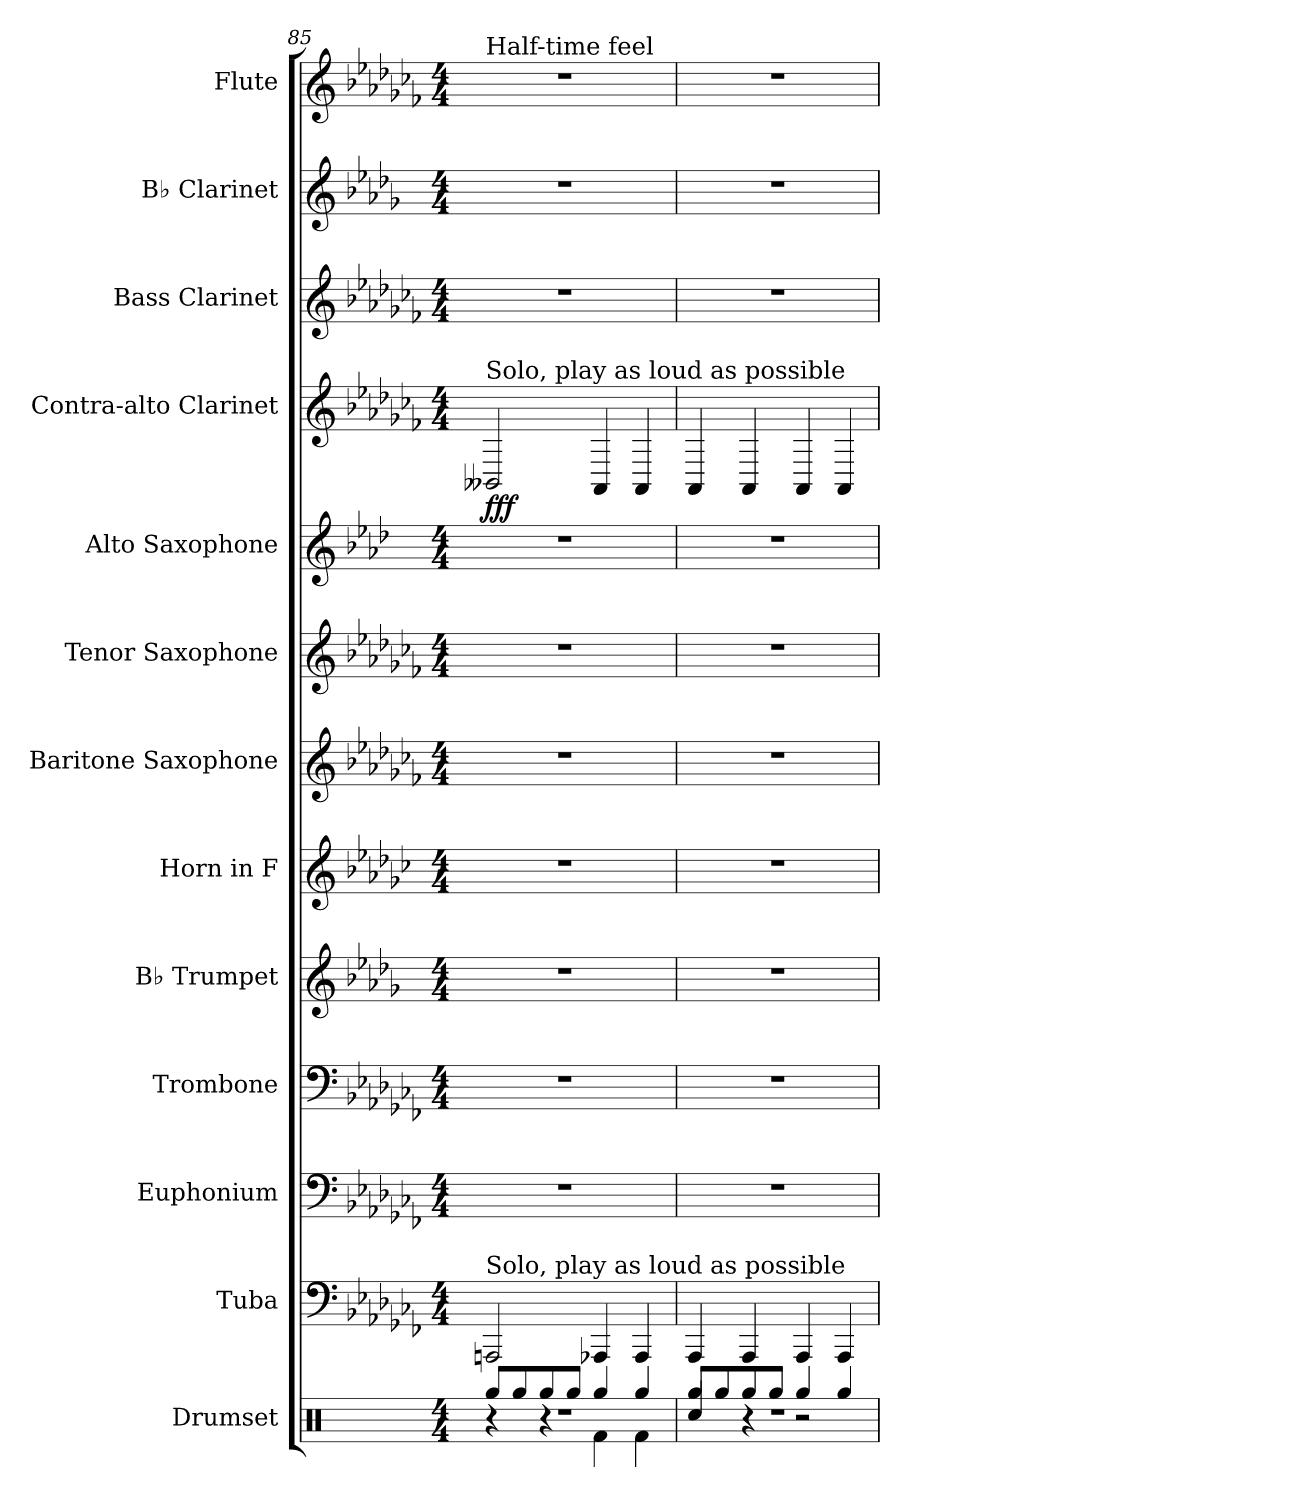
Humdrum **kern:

**kern	**kern	**kern	**kern	**kern	**kern	**kern	**kern	**kern	**kern	**dynam	**kern	**kern	**kern
*part13	*part12	*part11	*part10	*part9	*part8	*part7	*part6	*part5	*part4	*part4	*part3	*part2	*part1
*staff13	*staff12	*staff11	*staff10	*staff9	*staff8	*staff7	*staff6	*staff5	*staff4	*staff4	*staff3	*staff2	*staff1
*I"Drumset	*I"Tuba	*I"Euphonium	*I"Trombone	*I"B♭ Trumpet	*I"Horn in F	*I"Baritone Saxophone	*I"Tenor Saxophone	*I"Alto Saxophone	*I"Contra-alto Clarinet	*	*I"Bass Clarinet	*I"B♭ Clarinet	*I"Flute
*I'Drs.	*I'Tba.	*I'Euph.	*I'Tbn.	*I'B♭ Tpt.	*	*I'Bar. Sax.	*I'T. Sax.	*I'A. Sax.	*I'C-a. Cl.	*	*I'B. Cl.	*I'B♭ Cl.	*I'Fl.
*clefX	*clefF4	*clefF4	*clefF4	*clefG2	*clefG2	*clefG2	*clefG2	*clefG2	*clefG2	*	*clefG2	*clefG2	*clefG2
*	*	*	*	*ITrd1c2	*ITrd4c7	*ITrd12c21	*ITrd8c14	*ITrd5c9	*ITrd12c21	*	*ITrd8c14	*ITrd1c2	*
*k[]	*k[b-e-a-d-g-c-f-]	*k[b-e-a-d-g-c-f-]	*k[b-e-a-d-g-c-f-]	*k[b-e-a-d-g-c-f-]	*k[b-e-a-d-g-c-f-]	*k[b-e-a-d-g-c-f-]	*k[b-e-a-d-g-c-f-]	*k[b-e-a-d-g-c-f-]	*k[b-e-a-d-g-c-f-]	*	*k[b-e-a-d-g-c-f-]	*k[b-e-a-d-g-c-f-]	*k[b-e-a-d-g-c-f-]
*M4/4	*M4/4	*M4/4	*M4/4	*M4/4	*M4/4	*M4/4	*M4/4	*M4/4	*M4/4	*	*M4/4	*M4/4	*M4/4
=85	=85	=85	=85	=85	=85	=85	=85	=85	=85	=85	=85	=85	=85
*^	*	*	*	*	*	*	*	*	*	*	*	*	*
*	*^	*	*	*	*	*	*	*	*	*	*	*	*	*
!	!	!	!	!	!	!	!	!	!	!	!	!	!	!	!LO:TX:a:t=Half-time feel
!	!	!	!	!	!	!	!	!	!	!	!LO:TX:a:t=Solo, play as loud as possible	!	!	!	!
!	!	!	!LO:TX:a:t=Solo, play as loud as possible	!	!	!	!	!	!	!	!	!	!	!	!
!	!	!	!	!	!	!	!	!	!	!	!	!LO:DY:b	!	!	!
4r	1r	8Rgg/L	2AAAn/	1r	1r	1r	1r	1r	1r	1r	2BBB--X/	fff	1r	1r	1r
.	.	8Rgg/	.	.	.	.	.	.	.	.	.	.	.	.	.
4r	.	8Rgg/	.	.	.	.	.	.	.	.	.	.	.	.	.
.	.	8Rgg/J	.	.	.	.	.	.	.	.	.	.	.	.	.
4Rf\	.	4Rgg/	4AAA-X/	.	.	.	.	.	.	.	4AAA-/	.	.	.	.
4Rf\	.	4Rgg/	4AAA-/	.	.	.	.	.	.	.	4AAA-/	.	.	.	.
=86	=86	=86	=86	=86	=86	=86	=86	=86	=86	=86	=86	=86	=86	=86	=86
4Rcc/	1r	8Rgg/L	4AAA-/	1r	1r	1r	1r	1r	1r	1r	4AAA-/	.	1r	1r	1r
.	.	8Rgg/	.	.	.	.	.	.	.	.	.	.	.	.	.
4r	.	8Rgg/	4AAA-/	.	.	.	.	.	.	.	4AAA-/	.	.	.	.
.	.	8Rgg/J	.	.	.	.	.	.	.	.	.	.	.	.	.
2r	.	4Rgg/	4AAA-/	.	.	.	.	.	.	.	4AAA-/	.	.	.	.
.	.	4Rgg/	4AAA-/	.	.	.	.	.	.	.	4AAA-/	.	.	.	.
*v	*v	*v	*	*	*	*	*	*	*	*	*	*	*	*	*
=	=	=	=	=	=	=	=	=	=	=	=	=	=
*-	*-	*-	*-	*-	*-	*-	*-	*-	*-	*-	*-	*-	*-
